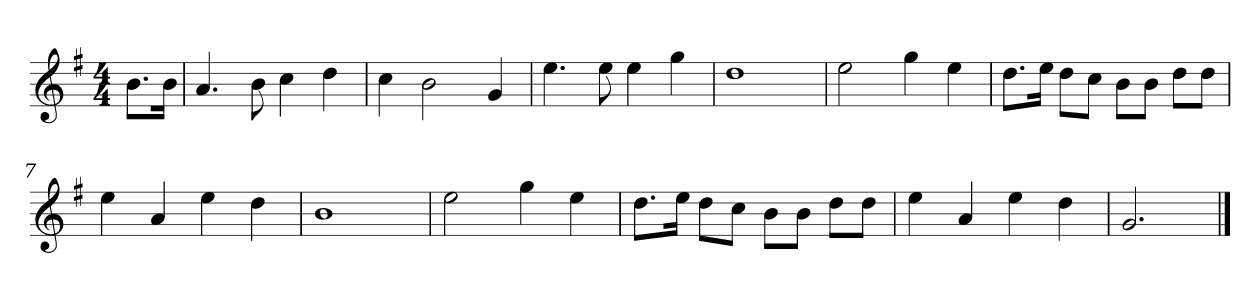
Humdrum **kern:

**kern
*part1
*staff1
*k[f#]
*M4/4
*MM120
=
8.bL
16bJk
=1
4.a
8b
4cc
4dd
=2
4cc
2b
4g
=3
4.ee
8ee
4ee
4gg
=4
1dd
=5
2ee
4gg
4ee
=6
8.ddL
16eeJk
8ddL
8ccJ
8bL
8bJ
8ddL
8ddJ
=7
4ee
4a
4ee
4dd
=8
1b
=9
2ee
4gg
4ee
=10
8.ddL
16eeJk
8ddL
8ccJ
8bL
8bJ
8ddL
8ddJ
=11
4ee
4a
4ee
4dd
=12
2.g
==
*-
